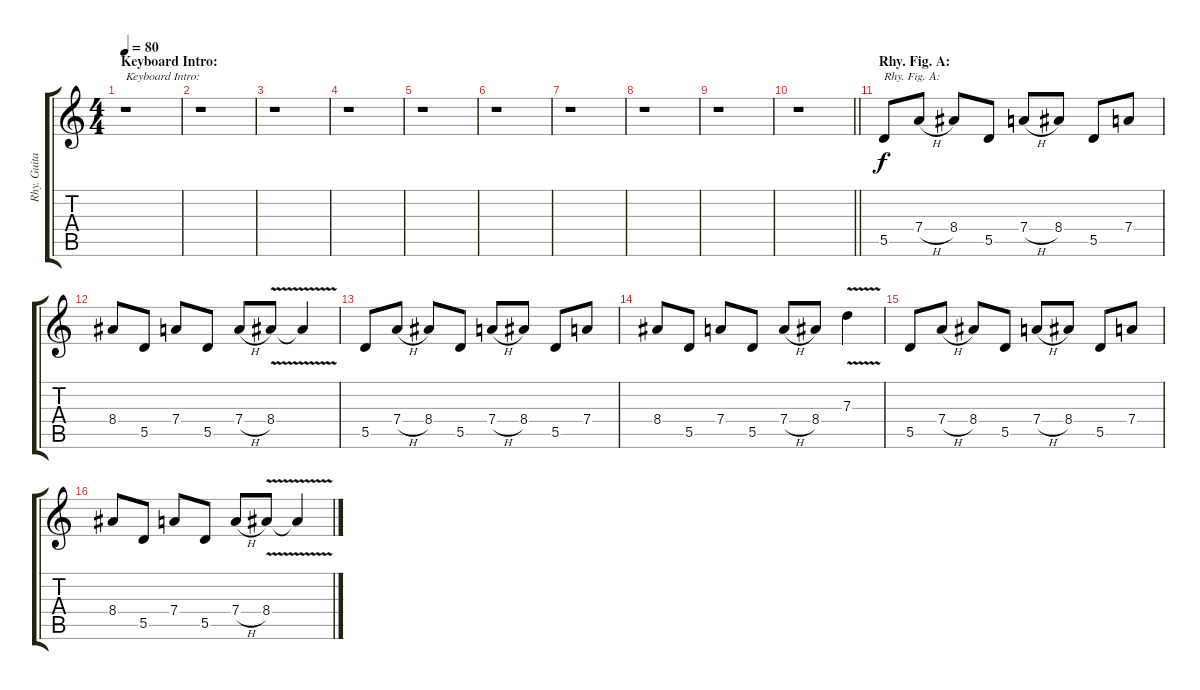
\track ("Rhy. Guitar 1" "Rhy. Guita") {instrument distortionguitar}
\staff {score tabs}
\tuning (E4 B3 G3 D3 A2 E2) {hide}
\ts (4 4)
\section ("" "Keyboard Intro:")
\tempo 80
\clef g2
\ks c
r.1{txt "Keyboard Intro:" dy f instrument distortionguitar} |
r.1 |
r.1 |
r.1 |
r.1 |
r.1 |
r.1 |
r.1 |
r.1 |
\barLineRight lightlight
r.1 |
\section ("" "Rhy. Fig. A:")
5.5.8{txt "Rhy. Fig. A:"} 7.4{h}.8 8.4.8 5.5.8 7.4{h}.8 8.4.8 5.5.8 7.4.8 |
8.4.8 5.5.8 7.4.8 5.5.8 7.4{h}.8 8.4{v}.8 8.4{t}.4 |
5.5.8 7.4{h}.8 8.4.8 5.5.8 7.4{h}.8 8.4.8 5.5.8 7.4.8 |
8.4.8 5.5.8 7.4.8 5.5.8 7.4{h}.8 8.4.8 7.3{v}.4 |
5.5.8 7.4{h}.8 8.4.8 5.5.8 7.4{h}.8 8.4.8 5.5.8 7.4.8 |
8.4.8 5.5.8 7.4.8 5.5.8 7.4{h}.8 8.4{v}.8 8.4{t}.4
